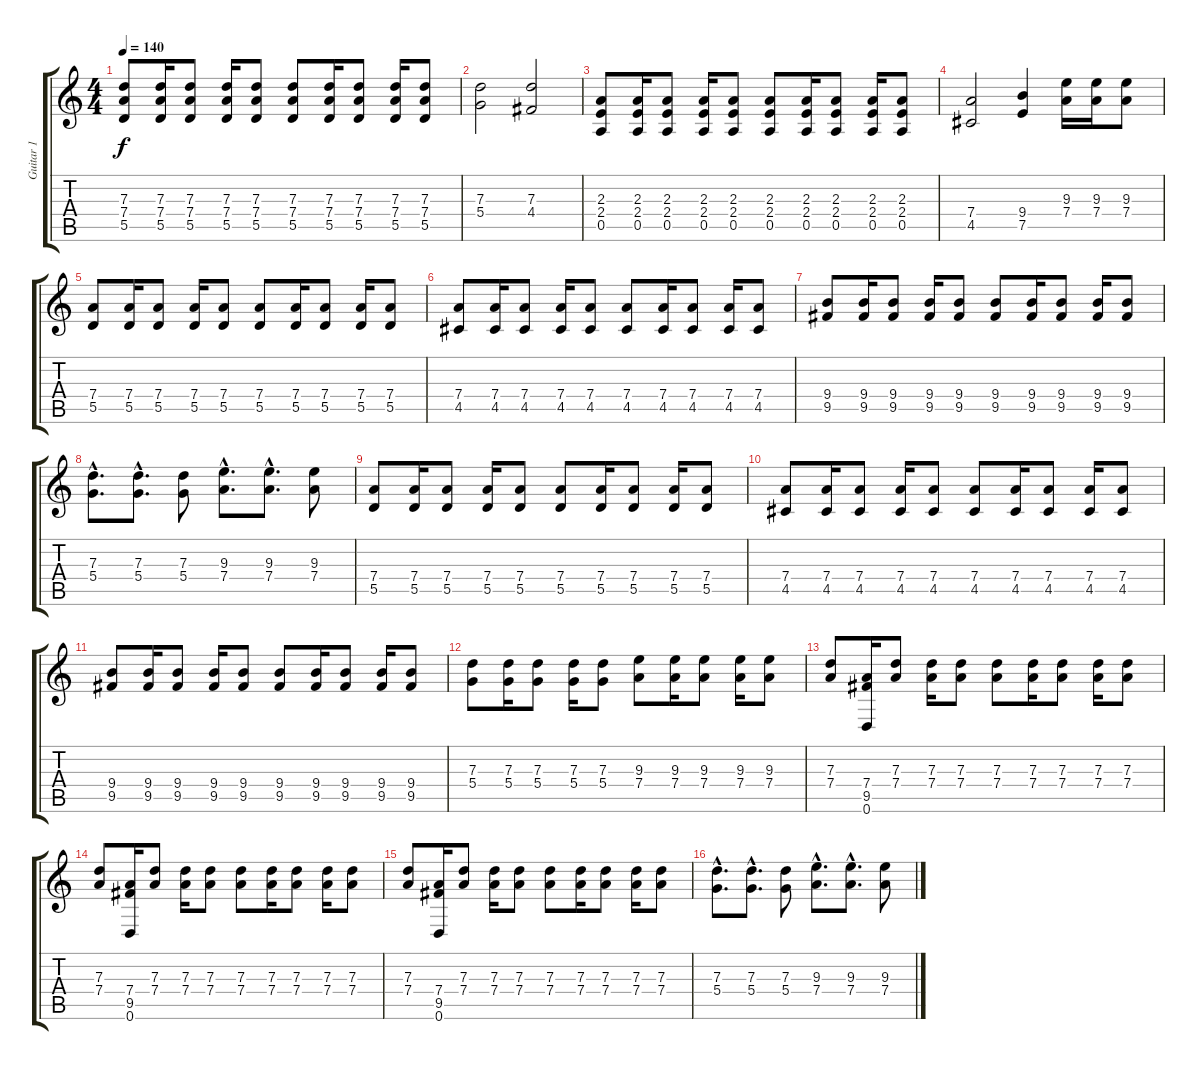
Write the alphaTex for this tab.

\track ("Guitar 1" "Guitar 1") {instrument overdrivenguitar}
\staff {score tabs}
\tuning (E4 B3 G3 D3 A2 D2) {hide}
\ts (4 4)
\tempo 140
\clef g2
\ks c
(7.3 7.4 5.5).8{dy f} (7.3 7.4 5.5).16 (7.3 7.4 5.5).8 (7.3 7.4 5.5).16 (7.3 7.4 5.5).8 (7.3 7.4 5.5).8 (7.3 7.4 5.5).16 (7.3 7.4 5.5).8 (7.3 7.4 5.5).16 (7.3 7.4 5.5).8 |
(7.3 5.4).2 (7.3 4.4).2 |
(2.3 2.4 0.5).8 (2.3 2.4 0.5).16 (2.3 2.4 0.5).8 (2.3 2.4 0.5).16 (2.3 2.4 0.5).8 (2.3 2.4 0.5).8 (2.3 2.4 0.5).16 (2.3 2.4 0.5).8 (2.3 2.4 0.5).16 (2.3 2.4 0.5).8 |
(7.4 4.5).2 (9.4 7.5).4 (9.3 7.4).16 (9.3 7.4).16 (9.3 7.4).8 |
(7.4 5.5).8 (7.4 5.5).16 (7.4 5.5).8 (7.4 5.5).16 (7.4 5.5).8 (7.4 5.5).8 (7.4 5.5).16 (7.4 5.5).8 (7.4 5.5).16 (7.4 5.5).8 |
(7.4 4.5).8 (7.4 4.5).16 (7.4 4.5).8 (7.4 4.5).16 (7.4 4.5).8 (7.4 4.5).8 (7.4 4.5).16 (7.4 4.5).8 (7.4 4.5).16 (7.4 4.5).8 |
(9.4 9.5).8 (9.4 9.5).16 (9.4 9.5).8 (9.4 9.5).16 (9.4 9.5).8 (9.4 9.5).8 (9.4 9.5).16 (9.4 9.5).8 (9.4 9.5).16 (9.4 9.5).8 |
(7.3{hac} 5.4{hac}).8{d} (7.3{hac} 5.4{hac}).8{d} (7.3 5.4).8 (9.3{hac} 7.4{hac}).8{d} (9.3{hac} 7.4{hac}).8{d} (9.3 7.4).8 |
(7.4 5.5).8 (7.4 5.5).16 (7.4 5.5).8 (7.4 5.5).16 (7.4 5.5).8 (7.4 5.5).8 (7.4 5.5).16 (7.4 5.5).8 (7.4 5.5).16 (7.4 5.5).8 |
(7.4 4.5).8 (7.4 4.5).16 (7.4 4.5).8 (7.4 4.5).16 (7.4 4.5).8 (7.4 4.5).8 (7.4 4.5).16 (7.4 4.5).8 (7.4 4.5).16 (7.4 4.5).8 |
(9.4 9.5).8 (9.4 9.5).16 (9.4 9.5).8 (9.4 9.5).16 (9.4 9.5).8 (9.4 9.5).8 (9.4 9.5).16 (9.4 9.5).8 (9.4 9.5).16 (9.4 9.5).8 |
(7.3 5.4).8 (7.3 5.4).16 (7.3 5.4).8 (7.3 5.4).16 (7.3 5.4).8 (9.3 7.4).8 (9.3 7.4).16 (9.3 7.4).8 (9.3 7.4).16 (9.3 7.4).8 |
(7.3 7.4).8 (7.4 9.5 0.6).16 (7.3 7.4).8 (7.3 7.4).16 (7.3 7.4).8 (7.3 7.4).8 (7.3 7.4).16 (7.3 7.4).8 (7.3 7.4).16 (7.3 7.4).8 |
(7.3 7.4).8 (7.4 9.5 0.6).16 (7.3 7.4).8 (7.3 7.4).16 (7.3 7.4).8 (7.3 7.4).8 (7.3 7.4).16 (7.3 7.4).8 (7.3 7.4).16 (7.3 7.4).8 |
(7.3 7.4).8 (7.4 9.5 0.6).16 (7.3 7.4).8 (7.3 7.4).16 (7.3 7.4).8 (7.3 7.4).8 (7.3 7.4).16 (7.3 7.4).8 (7.3 7.4).16 (7.3 7.4).8 |
(7.3{hac} 5.4{hac}).8{d} (7.3{hac} 5.4{hac}).8{d} (7.3 5.4).8 (9.3{hac} 7.4{hac}).8{d} (9.3{hac} 7.4{hac}).8{d} (9.3 7.4).8
